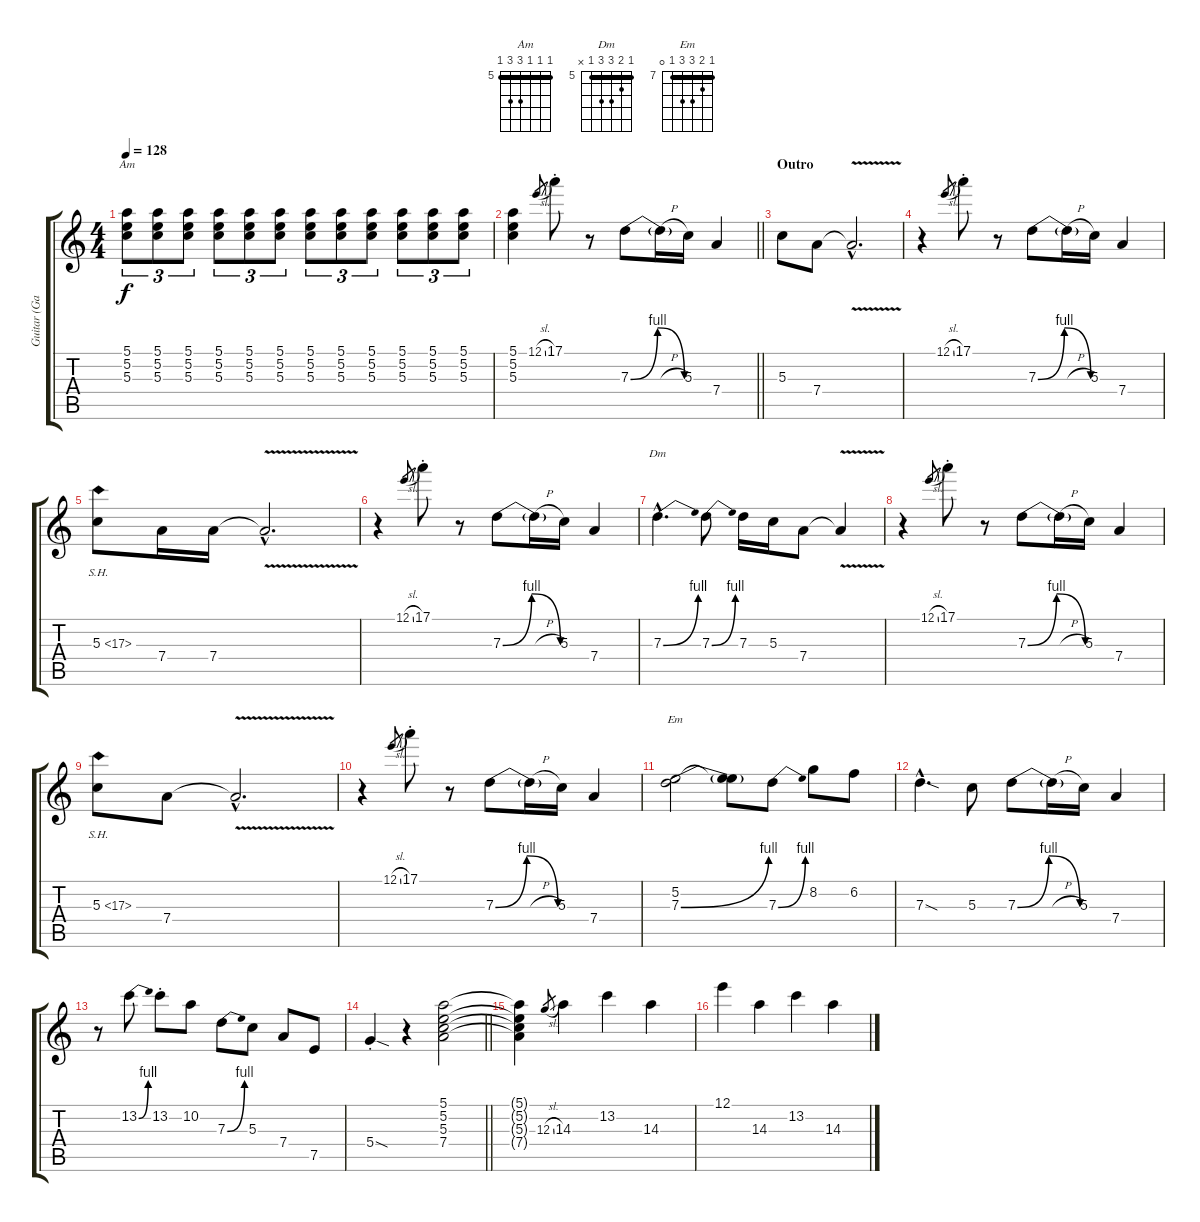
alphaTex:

\track ("Guitar (Gary)" "Guitar (Ga") {instrument overdrivenguitar}
\staff {score tabs}
\tuning (E4 B3 G3 D3 A2 E2) {hide}
\chord ("Am" 5 5 5 7 7 5) {firstfret 5 barre 5}
\chord ("Dm" 5 6 7 7 5 x) {firstfret 5 barre 5}
\chord ("Em" 7 8 9 9 7 0) {firstfret 7 barre 7}
\ts (4 4)
\tempo 128
\clef g2
\ks c
(5.1 5.2 5.3).8{tu (3 2) ch "Am" dy f} (5.1 5.2 5.3).8{tu (3 2)} (5.1 5.2 5.3).8{tu (3 2)} (5.1 5.2 5.3).8{tu (3 2)} (5.1 5.2 5.3).8{tu (3 2)} (5.1 5.2 5.3).8{tu (3 2)} (5.1 5.2 5.3).8{tu (3 2)} (5.1 5.2 5.3).8{tu (3 2)} (5.1 5.2 5.3).8{tu (3 2)} (5.1 5.2 5.3).8{tu (3 2)} (5.1 5.2 5.3).8{tu (3 2)} (5.1 5.2 5.3).8{tu (3 2)} |
\barLineRight lightlight
(5.1 5.2 5.3).4 12.1{sl}.8{gr} 17.1{st}.8 r.8 7.3{be (bendrelease 0 0 30 4 30 4 60 0)}.8 7.3{h t}.16 5.3.16 7.4.4 |
\section ("" "Outro")
5.3.8 7.4.8 7.4{v hac t}.2{d} |
r.4 12.1{sl}.8{gr} 17.1{st}.8 r.8 7.3{be (bendrelease 0 0 30 4 30 4 60 0)}.8 7.3{h t}.16 5.3.16 7.4.4 |
5.3{sh 12}.8 7.4.16 7.4.16 7.4{v hac t}.2{d} |
r.4 12.1{sl}.8{gr} 17.1{st}.8 r.8 7.3{be (bendrelease 0 0 30 4 30 4 60 0)}.8 7.3{h t}.16 5.3.16 7.4.4 |
7.3{be (bend 0 0 60 4) hac}.4{d ch "Dm"} 7.3{be (bend 0 0 60 4)}.8 7.3.16 5.3.16 7.4.8 7.4{v t}.4 |
r.4 12.1{sl}.8{gr} 17.1{st}.8 r.8 7.3{be (bendrelease 0 0 30 4 30 4 60 0)}.8 7.3{h t}.16 5.3.16 7.4.4 |
5.3{sh 12}.8 7.4.8 7.4{v hac t}.2{d} |
r.4 12.1{sl}.8{gr} 17.1{st}.8 r.8 7.3{be (bendrelease 0 0 30 4 30 4 60 0)}.8 7.3{h t}.16 5.3.16 7.4.4 |
(5.2 7.3{be (bend 0 0 60 4)}).2{ch "Em"} (5.2{t} 7.3{t}).8 7.3{be (bend 0 0 60 4)}.8 8.2.8 6.2.8 |
7.3{sod hac}.4{d} 5.3.8 7.3{be (bendrelease 0 0 30 4 30 4 60 0)}.8 7.3{h t}.16 5.3.16 7.4.4 |
r.8 13.2{be (bend 0 0 60 4)}.8 13.2{st}.8 10.2.8 7.3{be (bend 0 0 60 4)}.8 5.3.8 7.4.8 7.5.8 |
\barLineRight lightlight
5.4{sod st}.4 r.4 (5.1 5.2 5.3 7.4).2 |
(5.1{t} 5.2{t} 5.3{t} 7.4{t}).4 12.3{sl}.8{gr} 14.3.4 13.2.4 14.3.4 |
12.1.4 14.3.4 13.2.4 14.3.4
